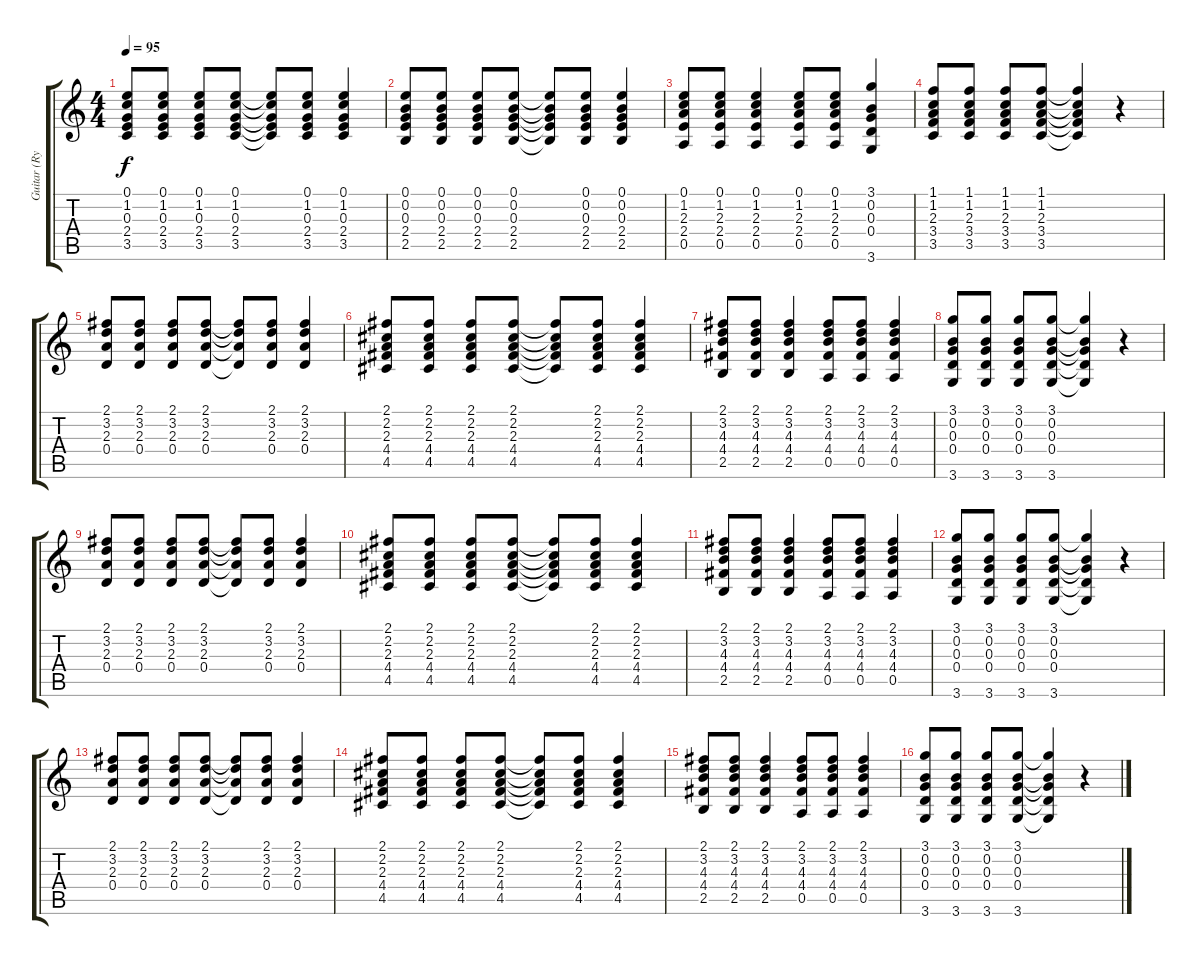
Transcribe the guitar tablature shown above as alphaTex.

\track ("Guitar (Rythm)" "Guitar (Ry") {instrument acousticguitarnylon}
\staff {score tabs}
\tuning (E4 B3 G3 D3 A2 E2) {hide}
\ts (4 4)
\tempo 95
\clef g2
\ks c
(0.1 1.2 0.3 2.4 3.5).8{dy f} (0.1 1.2 0.3 2.4 3.5).8 (0.1 1.2 0.3 2.4 3.5).8 (0.1 1.2 0.3 2.4 3.5).8 (0.1{t} 1.2{t} 0.3{t} 2.4{t} 3.5{t}).8 (0.1 1.2 0.3 2.4 3.5).8 (0.1 1.2 0.3 2.4 3.5).4 |
(0.1 0.2 0.3 2.4 2.5).8 (0.1 0.2 0.3 2.4 2.5).8 (0.1 0.2 0.3 2.4 2.5).8 (0.1 0.2 0.3 2.4 2.5).8 (0.1{t} 0.2{t} 0.3{t} 2.4{t} 2.5{t}).8 (0.1 0.2 0.3 2.4 2.5).8 (0.1 0.2 0.3 2.4 2.5).4 |
(0.1 1.2 2.3 2.4 0.5).8 (0.1 1.2 2.3 2.4 0.5).8 (0.1 1.2 2.3 2.4 0.5).4 (0.1 1.2 2.3 2.4 0.5).8 (0.1 1.2 2.3 2.4 0.5).8 (3.1 0.2 0.3 0.4 3.6).4 |
(1.1 1.2 2.3 3.4 3.5).8 (1.1 1.2 2.3 3.4 3.5).8 (1.1 1.2 2.3 3.4 3.5).8 (1.1 1.2 2.3 3.4 3.5).8 (1.1{t} 1.2{t} 2.3{t} 3.4{t} 3.5{t}).4 r.4 |
(2.1 3.2 2.3 0.4).8 (2.1 3.2 2.3 0.4).8 (2.1 3.2 2.3 0.4).8 (2.1 3.2 2.3 0.4).8 (2.1{t} 3.2{t} 2.3{t} 0.4{t}).8 (2.1 3.2 2.3 0.4).8 (2.1 3.2 2.3 0.4).4 |
(2.1 2.2 2.3 4.4 4.5).8 (2.1 2.2 2.3 4.4 4.5).8 (2.1 2.2 2.3 4.4 4.5).8 (2.1 2.2 2.3 4.4 4.5).8 (2.1{t} 2.2{t} 2.3{t} 4.4{t} 4.5{t}).8 (2.1 2.2 2.3 4.4 4.5).8 (2.1 2.2 2.3 4.4 4.5).4 |
(2.1 3.2 4.3 4.4 2.5).8 (2.1 3.2 4.3 4.4 2.5).8 (2.1 3.2 4.3 4.4 2.5).4 (2.1 3.2 4.3 4.4 0.5).8 (2.1 3.2 4.3 4.4 0.5).8 (2.1 3.2 4.3 4.4 0.5).4 |
(3.1 0.2 0.3 0.4 3.6).8 (3.1 0.2 0.3 0.4 3.6).8 (3.1 0.2 0.3 0.4 3.6).8 (3.1 0.2 0.3 0.4 3.6).8 (3.1{t} 0.2{t} 0.3{t} 0.4{t} 3.6{t}).4 r.4 |
(2.1 3.2 2.3 0.4).8 (2.1 3.2 2.3 0.4).8 (2.1 3.2 2.3 0.4).8 (2.1 3.2 2.3 0.4).8 (2.1{t} 3.2{t} 2.3{t} 0.4{t}).8 (2.1 3.2 2.3 0.4).8 (2.1 3.2 2.3 0.4).4 |
(2.1 2.2 2.3 4.4 4.5).8 (2.1 2.2 2.3 4.4 4.5).8 (2.1 2.2 2.3 4.4 4.5).8 (2.1 2.2 2.3 4.4 4.5).8 (2.1{t} 2.2{t} 2.3{t} 4.4{t} 4.5{t}).8 (2.1 2.2 2.3 4.4 4.5).8 (2.1 2.2 2.3 4.4 4.5).4 |
(2.1 3.2 4.3 4.4 2.5).8 (2.1 3.2 4.3 4.4 2.5).8 (2.1 3.2 4.3 4.4 2.5).4 (2.1 3.2 4.3 4.4 0.5).8 (2.1 3.2 4.3 4.4 0.5).8 (2.1 3.2 4.3 4.4 0.5).4 |
(3.1 0.2 0.3 0.4 3.6).8 (3.1 0.2 0.3 0.4 3.6).8 (3.1 0.2 0.3 0.4 3.6).8 (3.1 0.2 0.3 0.4 3.6).8 (3.1{t} 0.2{t} 0.3{t} 0.4{t} 3.6{t}).4 r.4 |
(2.1 3.2 2.3 0.4).8 (2.1 3.2 2.3 0.4).8 (2.1 3.2 2.3 0.4).8 (2.1 3.2 2.3 0.4).8 (2.1{t} 3.2{t} 2.3{t} 0.4{t}).8 (2.1 3.2 2.3 0.4).8 (2.1 3.2 2.3 0.4).4 |
(2.1 2.2 2.3 4.4 4.5).8 (2.1 2.2 2.3 4.4 4.5).8 (2.1 2.2 2.3 4.4 4.5).8 (2.1 2.2 2.3 4.4 4.5).8 (2.1{t} 2.2{t} 2.3{t} 4.4{t} 4.5{t}).8 (2.1 2.2 2.3 4.4 4.5).8 (2.1 2.2 2.3 4.4 4.5).4 |
(2.1 3.2 4.3 4.4 2.5).8 (2.1 3.2 4.3 4.4 2.5).8 (2.1 3.2 4.3 4.4 2.5).4 (2.1 3.2 4.3 4.4 0.5).8 (2.1 3.2 4.3 4.4 0.5).8 (2.1 3.2 4.3 4.4 0.5).4 |
(3.1 0.2 0.3 0.4 3.6).8 (3.1 0.2 0.3 0.4 3.6).8 (3.1 0.2 0.3 0.4 3.6).8 (3.1 0.2 0.3 0.4 3.6).8 (3.1{t} 0.2{t} 0.3{t} 0.4{t} 3.6{t}).4 r.4
